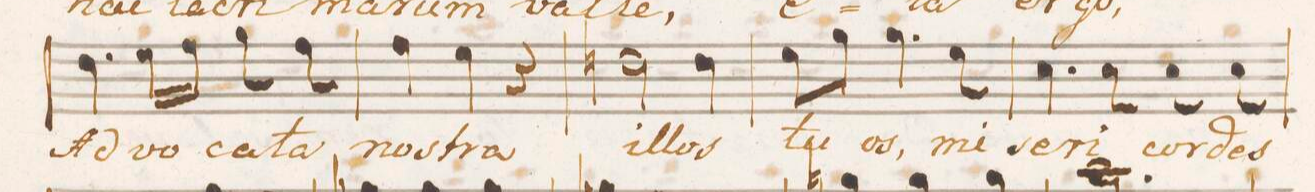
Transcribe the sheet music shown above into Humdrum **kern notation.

**kern	**text
*I"Soprano.	*
*clefC1	*
*k[b-e-]	*
*M3/4	*
4.b-\	Ad-
16cc\LL	-vo-
16dd\JJ	.
8ee-\	-ca-
8dd\	-ta
=32	=32
4dd\	no-
4cc\	-stra
4r	.
=33	=33
2bn\	il-
4b\	-los
=34	=34
8cc\L	tu-
8ee-\J	.
4.ee-\	-os,
8cc\	mi-
=35	=35
4.a\	-se-
8a\	-ri-
8a\	-cor-
8a\	-des
=36	=36
*-	*-
